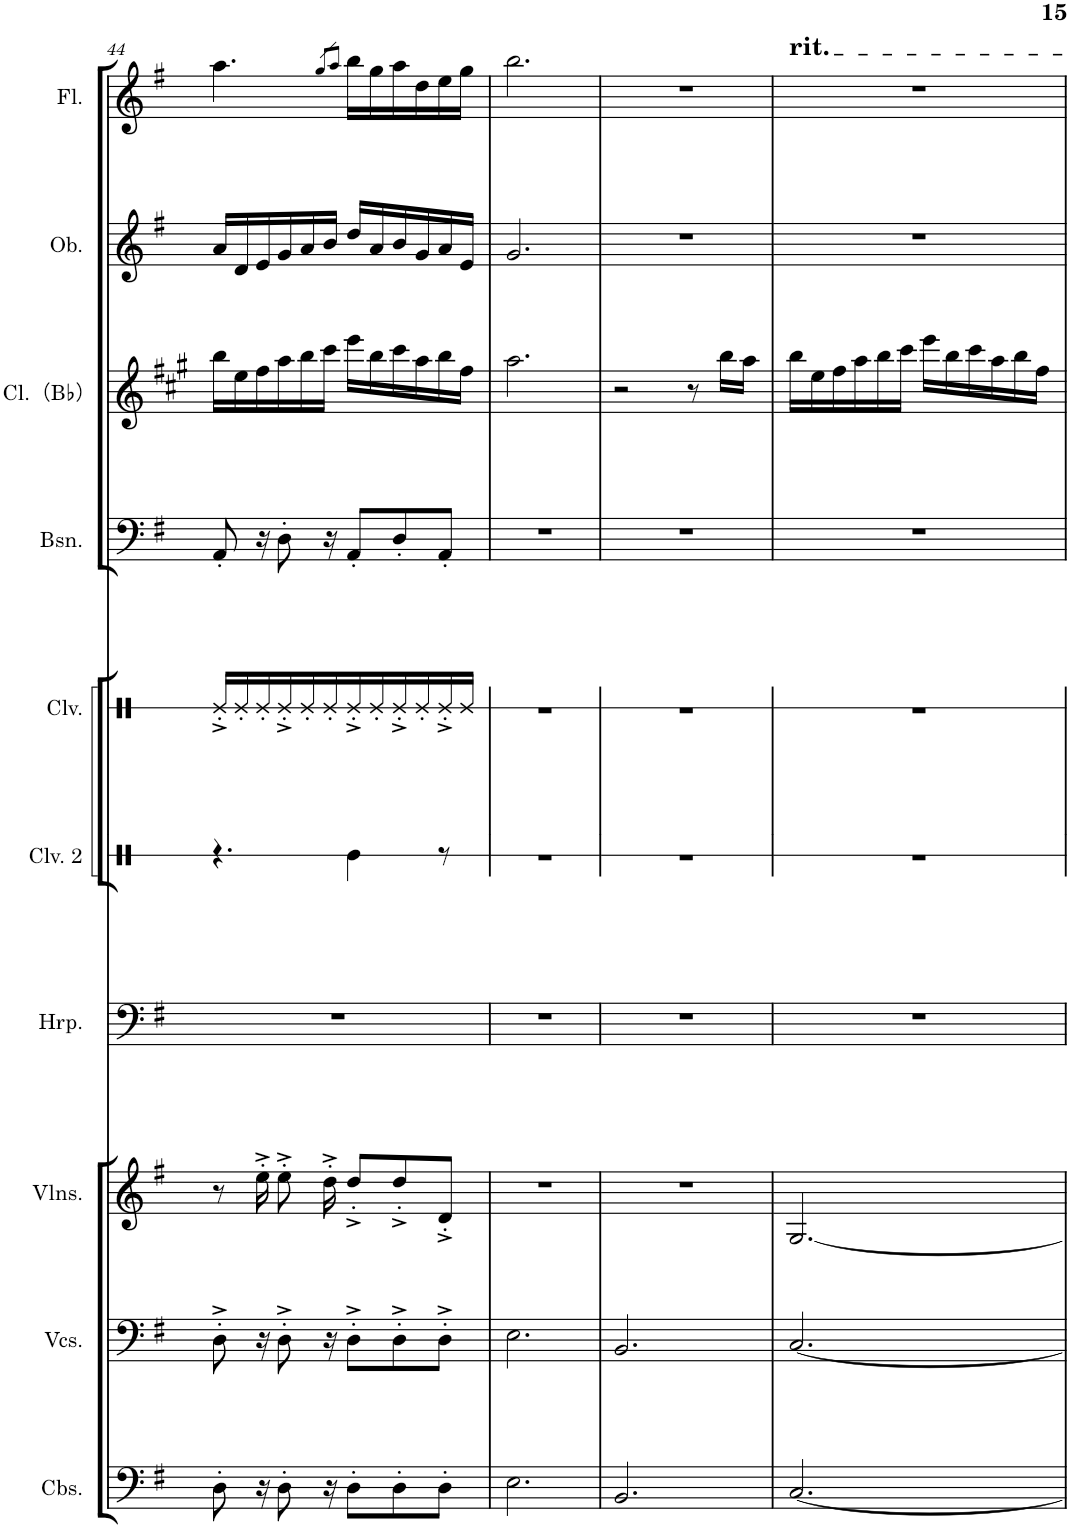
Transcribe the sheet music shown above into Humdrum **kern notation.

**kern	**kern	**kern	**kern	**kern	**kern	**kern	**kern	**kern	**kern
*part10	*part9	*part8	*part7	*part6	*part5	*part4	*part3	*part2	*part1
*staff10	*staff9	*staff8	*staff7	*staff6	*staff5	*staff4	*staff3	*staff2	*staff1
*I"乐队低音提琴	*I"乐队大提琴	*I"乐队小提琴	*I"西洋筝	*I"响棒 2	*I"响棒	*I"大管	*I"Hulurinet（Bb）	*I"西洋双簧笙	*I"西洋铁笛
!!LO:PB:g=z
*clefF4	*clefF4	*clefG2	*clefF4	*clefX	*clefX	*clefF4	*clefG2	*clefG2	*clefG2
*Trd7c12	*	*	*	*	*	*	*Trd1c2	*	*
*k[f#]	*k[f#]	*k[f#]	*k[f#]	*k[]	*k[]	*k[f#]	*k[f#c#g#]	*k[f#]	*k[f#]
*M6/8	*M6/8	*M6/8	*M6/8	*M6/8	*M6/8	*M6/8	*M6/8	*M6/8	*M6/8
=44	=44	=44	=44	=44	=44	=44	=44	=44	=44
8D'\	8D'^\	8r	2.r	4.r	16Re'^/LL	8AA'/	16bb\LL	16a/LL	4.aa\
.	.	.	.	.	16Re'/	.	16ee\	16d/	.
16r	16r	16ee'^\	.	.	16Re'/	16r	16ff#\	16e/	.
8D'\	8D'^\	8ee'^\	.	.	16Re'^/	8D'\	16aa\	16g/	.
.	.	.	.	.	16Re'/	.	16bb\	16a/	.
16r	16r	16dd'^\	.	.	16Re'/	16r	16ccc#\JJ	16b/JJ	.
.	.	.	.	.	.	.	.	.	8qgg/L
.	.	.	.	.	.	.	.	.	8qaa/J
8D'\L	8D'^\L	8dd'^/L	.	4Re\	16Re'^/	8AA'/L	16eee\LL	16dd/LL	16bb\LL
.	.	.	.	.	16Re'/	.	16bb\	16a/	16gg\
8D'\	8D'^\	8dd'^/	.	.	16Re'^/	8D'/	16ccc#\	16b/	16aa\
.	.	.	.	.	16Re'/	.	16aa\	16g/	16dd\
8D'\J	8D'^\J	8d'^/J	.	8r	16Re'^/	8AA'/J	16bb\	16a/	16ee\
.	.	.	.	.	16Re/JJ	.	16ff#\JJ	16e/JJ	16gg\JJ
=45	=45	=45	=45	=45	=45	=45	=45	=45	=45
2.E\	2.E\	2.r	2.r	2.r	2.r	2.r	2.aa\	2.g/	2.bb\
=46	=46	=46	=46	=46	=46	=46	=46	=46	=46
2.BB/	2.BB/	2.r	2.r	2.r	2.r	2.r	2r	2.r	2.r
.	.	.	.	.	.	.	8r	.	.
.	.	.	.	.	.	.	16bb\LL	.	.
.	.	.	.	.	.	.	16aa\JJ	.	.
=47	=47	=47	=47	=47	=47	=47	=47	=47	=47
!	!	!	!	!	!	!	!	!	!LO:TX:a:t=rit.
[2.C/	[2.C/	[2.G/	2.r	2.r	2.r	2.r	16bb\LL	2.r	2.r
.	.	.	.	.	.	.	16ee\	.	.
.	.	.	.	.	.	.	16ff#\	.	.
.	.	.	.	.	.	.	16aa\	.	.
.	.	.	.	.	.	.	16bb\	.	.
.	.	.	.	.	.	.	16ccc#\JJ	.	.
.	.	.	.	.	.	.	16eee\LL	.	.
.	.	.	.	.	.	.	16bb\	.	.
.	.	.	.	.	.	.	16ccc#\	.	.
.	.	.	.	.	.	.	16aa\	.	.
.	.	.	.	.	.	.	16bb\	.	.
.	.	.	.	.	.	.	16ff#\JJ	.	.
=	=	=	=	=	=	=	=	=	=
*-	*-	*-	*-	*-	*-	*-	*-	*-	*-
